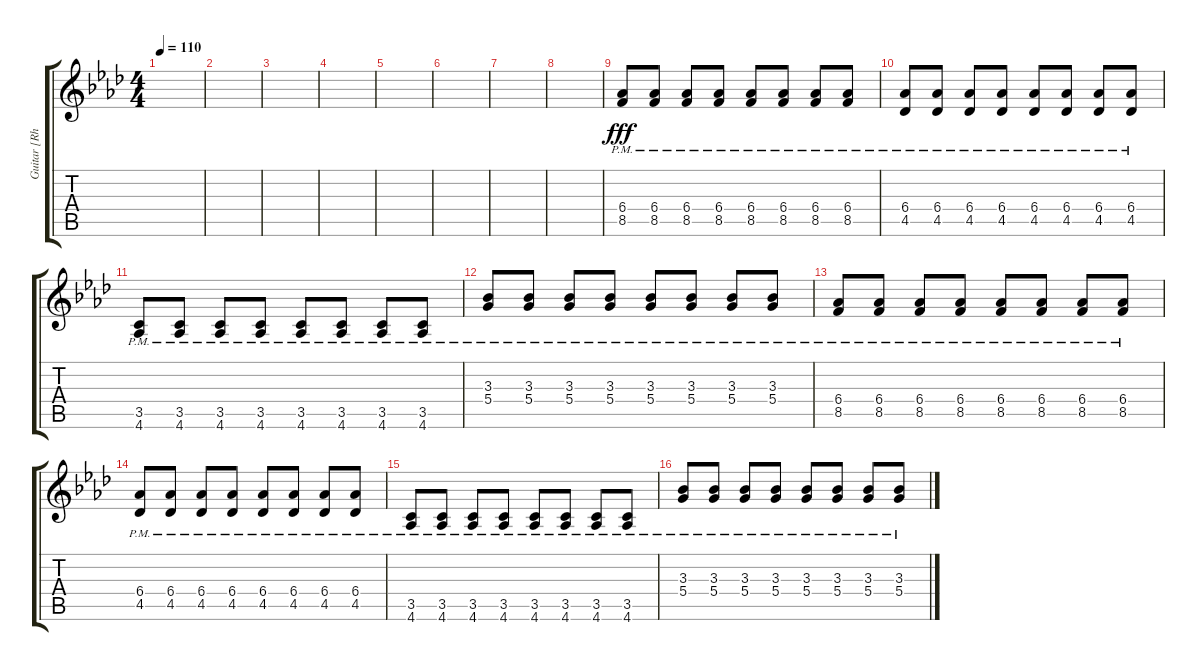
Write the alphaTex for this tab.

\track ("Guitar [Rhythm]" "Guitar [Rh") {instrument distortionguitar}
\staff {score tabs}
\tuning (E4 B3 G3 D3 A2 E2) {hide}
\ts (4 4)
\tempo 110
\clef g2
\ks fminor
|
|
|
|
|
|
|
|
(6.4{pm} 8.5{pm}).8{dy fff} (6.4{pm} 8.5{pm}).8 (6.4{pm} 8.5{pm}).8 (6.4{pm} 8.5{pm}).8 (6.4{pm} 8.5{pm}).8 (6.4{pm} 8.5{pm}).8 (6.4{pm} 8.5{pm}).8 (6.4{pm} 8.5{pm}).8 |
(6.4{pm} 4.5{pm}).8 (6.4{pm} 4.5{pm}).8 (6.4{pm} 4.5{pm}).8 (6.4{pm} 4.5{pm}).8 (6.4{pm} 4.5{pm}).8 (6.4{pm} 4.5{pm}).8 (6.4{pm} 4.5{pm}).8 (6.4{pm} 4.5{pm}).8 |
(3.5{pm} 4.6{pm}).8 (3.5{pm} 4.6{pm}).8 (3.5{pm} 4.6{pm}).8 (3.5{pm} 4.6{pm}).8 (3.5{pm} 4.6{pm}).8 (3.5{pm} 4.6{pm}).8 (3.5{pm} 4.6{pm}).8 (3.5{pm} 4.6{pm}).8 |
(3.3{pm} 5.4{pm}).8 (3.3{pm} 5.4{pm}).8 (3.3{pm} 5.4{pm}).8 (3.3{pm} 5.4{pm}).8 (3.3{pm} 5.4{pm}).8 (3.3{pm} 5.4{pm}).8 (3.3{pm} 5.4{pm}).8 (3.3{pm} 5.4{pm}).8 |
(6.4{pm} 8.5{pm}).8 (6.4{pm} 8.5{pm}).8 (6.4{pm} 8.5{pm}).8 (6.4{pm} 8.5{pm}).8 (6.4{pm} 8.5{pm}).8 (6.4{pm} 8.5{pm}).8 (6.4{pm} 8.5{pm}).8 (6.4{pm} 8.5{pm}).8 |
(6.4{pm} 4.5{pm}).8 (6.4{pm} 4.5{pm}).8 (6.4{pm} 4.5{pm}).8 (6.4{pm} 4.5{pm}).8 (6.4{pm} 4.5{pm}).8 (6.4{pm} 4.5{pm}).8 (6.4{pm} 4.5{pm}).8 (6.4{pm} 4.5{pm}).8 |
(3.5{pm} 4.6{pm}).8 (3.5{pm} 4.6{pm}).8 (3.5{pm} 4.6{pm}).8 (3.5{pm} 4.6{pm}).8 (3.5{pm} 4.6{pm}).8 (3.5{pm} 4.6{pm}).8 (3.5{pm} 4.6{pm}).8 (3.5{pm} 4.6{pm}).8 |
(3.3{pm} 5.4{pm}).8 (3.3{pm} 5.4{pm}).8 (3.3{pm} 5.4{pm}).8 (3.3{pm} 5.4{pm}).8 (3.3{pm} 5.4{pm}).8 (3.3{pm} 5.4{pm}).8 (3.3{pm} 5.4{pm}).8 (3.3{pm} 5.4{pm}).8
